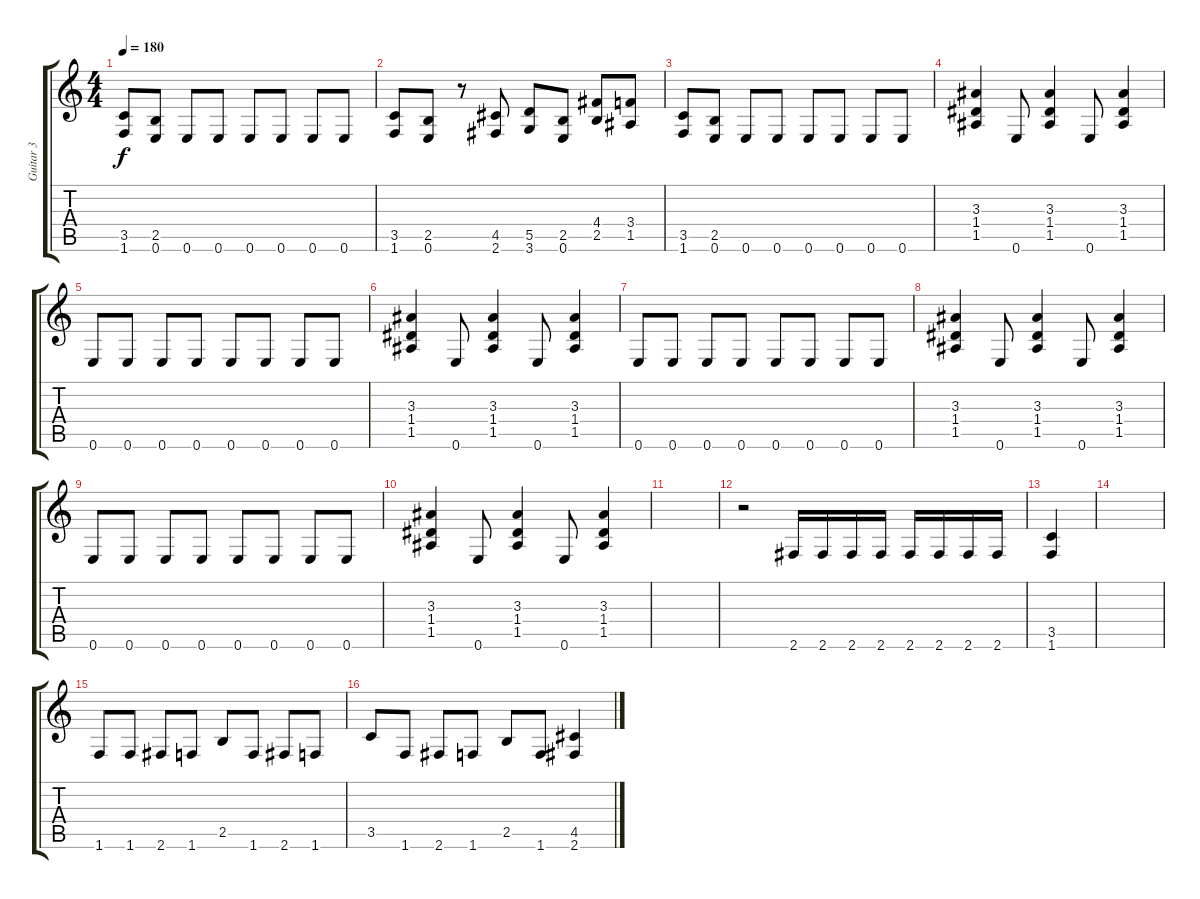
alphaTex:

\track ("Guitar 3" "Guitar 3") {instrument distortionguitar}
\staff {score tabs}
\tuning (E4 B3 G3 D3 A2 E2) {hide}
\ts (4 4)
\tempo 180
\clef g2
\ks c
(3.5 1.6).8{dy f} (2.5 0.6).8 0.6.8 0.6.8 0.6.8 0.6.8 0.6.8 0.6.8 |
(3.5 1.6).8 (2.5 0.6).8 r.8 (4.5 2.6).8 (5.5 3.6).8 (2.5 0.6).8 (4.4 2.5).8 (3.4 1.5).8 |
(3.5 1.6).8 (2.5 0.6).8 0.6.8 0.6.8 0.6.8 0.6.8 0.6.8 0.6.8 |
(3.3 1.4 1.5).4 0.6.8 (3.3 1.4 1.5).4 0.6.8 (3.3 1.4 1.5).4 |
0.6.8 0.6.8 0.6.8 0.6.8 0.6.8 0.6.8 0.6.8 0.6.8 |
(3.3 1.4 1.5).4 0.6.8 (3.3 1.4 1.5).4 0.6.8 (3.3 1.4 1.5).4 |
0.6.8 0.6.8 0.6.8 0.6.8 0.6.8 0.6.8 0.6.8 0.6.8 |
(3.3 1.4 1.5).4 0.6.8 (3.3 1.4 1.5).4 0.6.8 (3.3 1.4 1.5).4 |
0.6.8 0.6.8 0.6.8 0.6.8 0.6.8 0.6.8 0.6.8 0.6.8 |
(3.3 1.4 1.5).4 0.6.8 (3.3 1.4 1.5).4 0.6.8 (3.3 1.4 1.5).4 |
|
r.2 2.6.16 2.6.16 2.6.16 2.6.16 2.6.16 2.6.16 2.6.16 2.6.16 |
(3.5 1.6).4 |
|
1.6.8 1.6.8 2.6.8 1.6.8 2.5.8 1.6.8 2.6.8 1.6.8 |
3.5.8 1.6.8 2.6.8 1.6.8 2.5.8 1.6.8 (4.5 2.6).4
